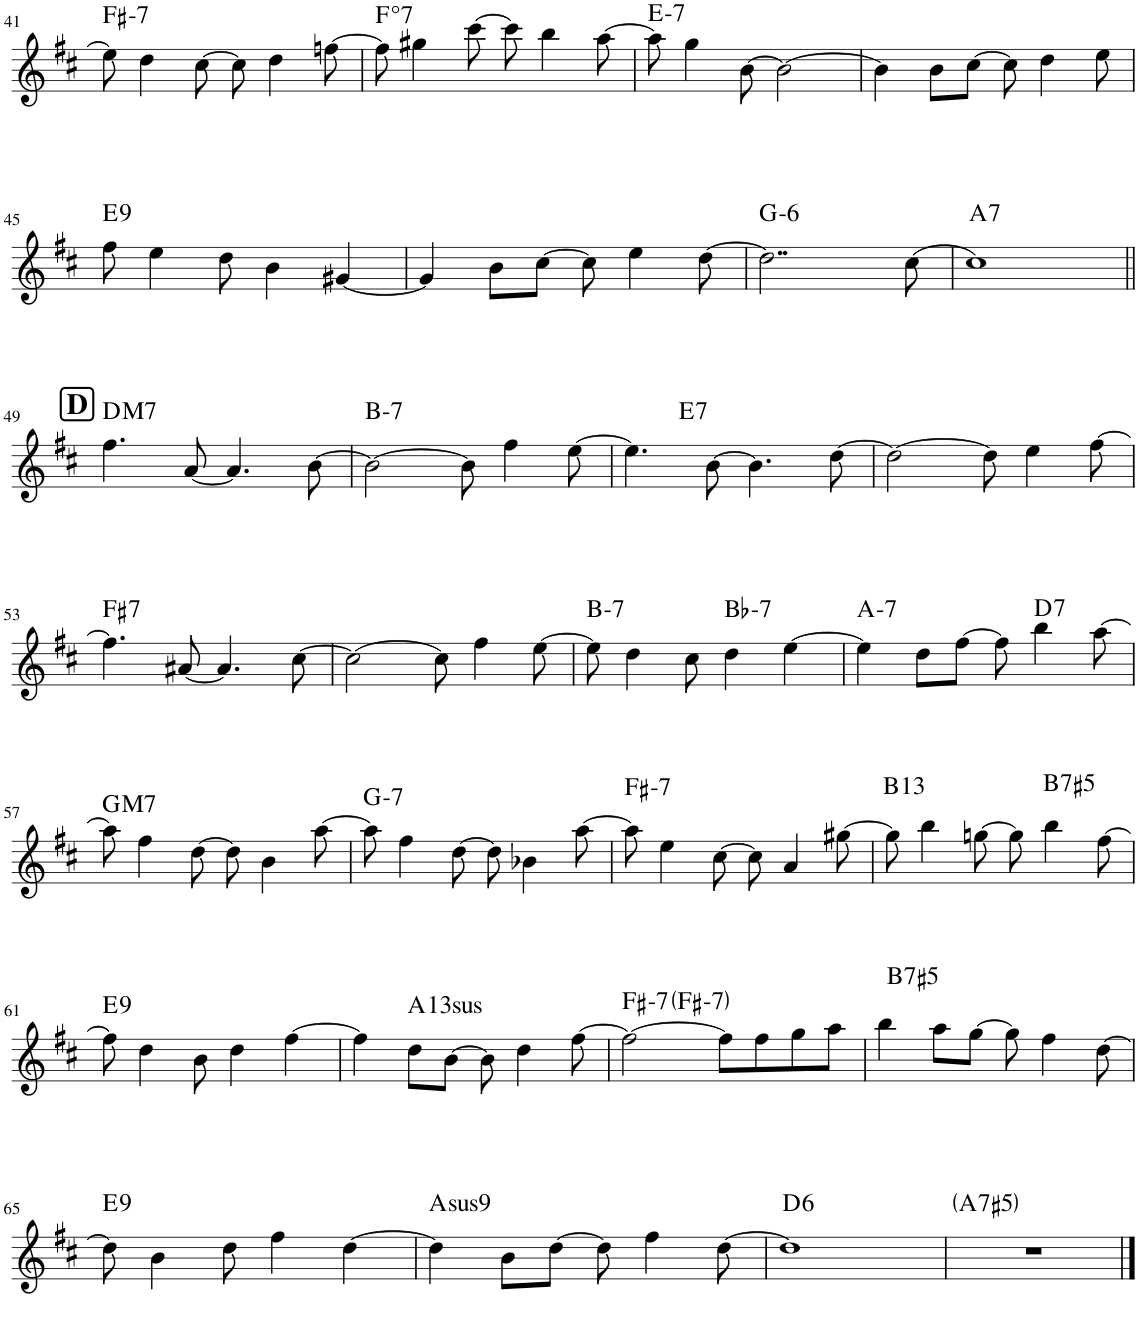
**kern	**harte
*part1	*part1
*staff1	*
*I"Piano	*
*I'Pno.	*
!!LO:PB:g=z
*clefG2	*
*k[f#c#]	*
*M4/4	*
*met(c)	*
=41	=41
!	!LO:H:kt=7
8ee\]	F#:min7
4dd\	.
[8cc#\	.
8cc#\]	.
4dd\	.
[8ffn\	.
=42	=42
!	!LO:H:kt=°
8ff\]	.
4gg#X\	.
[8ccc#\	.
8ccc#\]	.
4bb\	.
[8aa\	.
=43	=43
!	!LO:H:kt=7
8aa\]	E:min7
4gg\	.
[8b\	.
2b\_	.
=44	=44
4b\]	.
8b\L	.
[8cc#\J	.
8cc#\]	.
4dd\	.
8ee\	.
!!LO:LB:g=z
=45	=45
!	!LO:H:kt=9
8ff#\	E:9
4ee\	.
8dd\	.
4b\	.
[4g#X/	.
=46	=46
4g#/]	.
8b\L	.
[8cc#\J	.
8cc#\]	.
4ee\	.
[8dd\	.
=47	=47
!	!LO:H:kt=6
2..dd\]	G:min6
[8cc#\	.
=48	=48
!	!LO:H:kt=7
1cc#]	A:7
!!LO:LB:g=z
!!LO:REH:place=s1:a:B:cj:fs=14:t=D
=49||	=49||
!	!LO:H:kt=M7
4.ff#\	D:maj7
[8a/	.
4.a/]	.
[8b\	.
=50	=50
!	!LO:H:kt=7
2b\_	B:min7
8b\]	.
4ff#\	.
[8ee\	.
=51	=51
*^	*
4.ee\]	4ryy	.
!	!	!LO:H:kt=7
.	2.ryy	E:7
[8b\	.	.
4.b\]	.	.
[8dd\	.	.
*v	*v	*
=52	=52
2dd\_	.
8dd\]	.
4ee\	.
[8ff#\	.
!!LO:LB:g=z
=53	=53
!	!LO:H:kt=7
4.ff#\]	F#:7
[8a#X/	.
4.a#/]	.
[8cc#\	.
=54	=54
2cc#\_	.
8cc#\]	.
4ff#\	.
[8ee\	.
=55	=55
!	!LO:H:kt=7
8ee\]	B:min7
4dd\	.
8cc#\	.
!	!LO:H:kt=7
4dd\	Bb:min7
[4ee\	.
=56	=56
!	!LO:H:kt=7
4ee\]	A:min7
8dd\L	.
[8ff#\J	.
8ff#\]	.
!	!LO:H:kt=7
4bb\	D:7
[8aa\	.
!!LO:LB:g=z
=57	=57
!	!LO:H:kt=M7
8aa\]	G:maj7
4ff#\	.
[8dd\	.
8dd\]	.
4b\	.
[8aa\	.
=58	=58
!	!LO:H:kt=7
8aa\]	G:min7
4ff#\	.
[8dd\	.
8dd\]	.
4b-X\	.
[8aa\	.
=59	=59
!	!LO:H:kt=7
8aa\]	F#:min7
4ee\	.
[8cc#\	.
8cc#\]	.
4a/	.
[8gg#X\	.
=60	=60
!	!LO:H:kt=13
8gg#\]	B:9(11,13)
4bb\	.
[8ggn\	.
8gg\]	.
!	!LO:H:kt=7
4bb\	B:(3,#5,b7)
[8ff#\	.
!!LO:LB:g=z
=61	=61
!	!LO:H:kt=9
8ff#\]	E:9
4dd\	.
8b\	.
4dd\	.
[4ff#\	.
=62	=62
4ff#\]	.
!	!LO:H:kt=13sus
8dd\L	A:sus4(7,9,11,13)
[8b\J	.
8b\]	.
4dd\	.
[8ff#\	.
=63	=63
!	!LO:H:kt=7
*^	*
2ff#\_	4ryy	F#:min7
!	!	!LO:H:kt=7
.	2.ryy	F#:min7
8ff#\L]	.	.
8ff#\	.	.
8gg\	.	.
8aa\J	.	.
=64	=64	=64
!	!	!LO:H:kt=7
*v	*v	*
4bb\	B:(3,#5,b7)
8aa\L	.
[8gg\J	.
8gg\]	.
4ff#\	.
[8dd\	.
!!LO:LB:g=z
=65	=65
!	!LO:H:kt=9
8dd\]	E:9
4b\	.
8dd\	.
4ff#\	.
[4dd\	.
=66	=66
!	!LO:H:kt=9
4dd\]	A:maj
8b\L	.
[8dd\J	.
8dd\]	.
4ff#\	.
[8dd\	.
=67	=67
!	!LO:H:kt=6
1dd]	D:maj6
=68	=68
!	!LO:H:kt=7
1r	A:(3,#5,b7)
==	==
*-	*-
